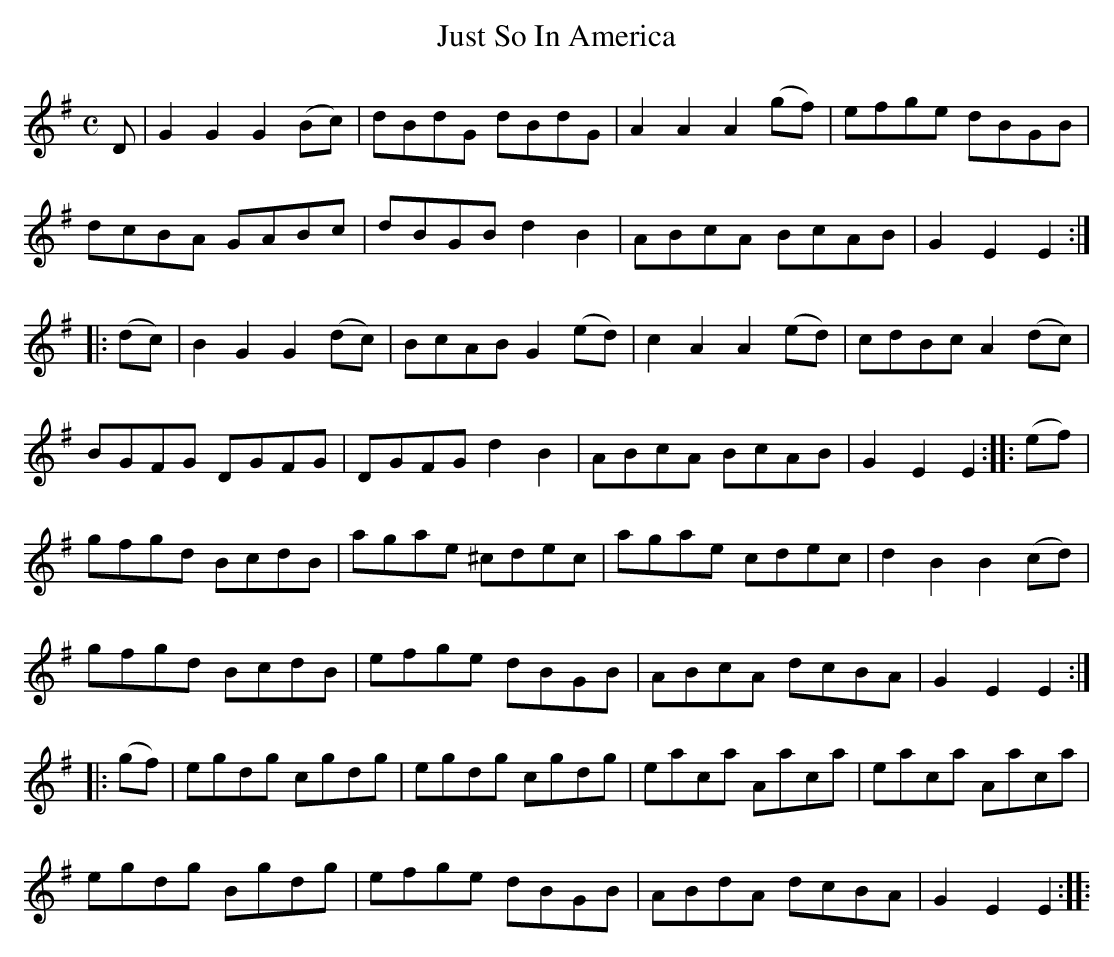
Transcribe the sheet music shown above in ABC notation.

X:1
T:Just So In America
M:C
L:1/8
K:Em
D | G2 G2 G2 (Bc) | dBdG dBdG | A2 A2 A2 (gf) | efge dBGB |
dcBA GABc | dBGB d2 B2 | ABcA BcAB | G2 E2 E2 ::
(dc) | B2 G2 G2 (dc) | BcAB G2 (ed) | c2 A2 A2 (ed) | cdBc A2 (dc) |
BGFG DGFG | DGFG d2 B2 | ABcA BcAB | G2 E2 E2 :: (ef) |
gfgd BcdB | agae ^cdec | agae cdec | d2 B2 B2 (cd) |
gfgd BcdB | efge dBGB |  ABcA dcBA |  G2 E2 E2 ::
(gf) | egdg cgdg | egdg cgdg | eaca Aaca | eaca Aaca |
egdg Bgdg | efge dBGB | ABdA dcBA | G2 E2 E2 ::
